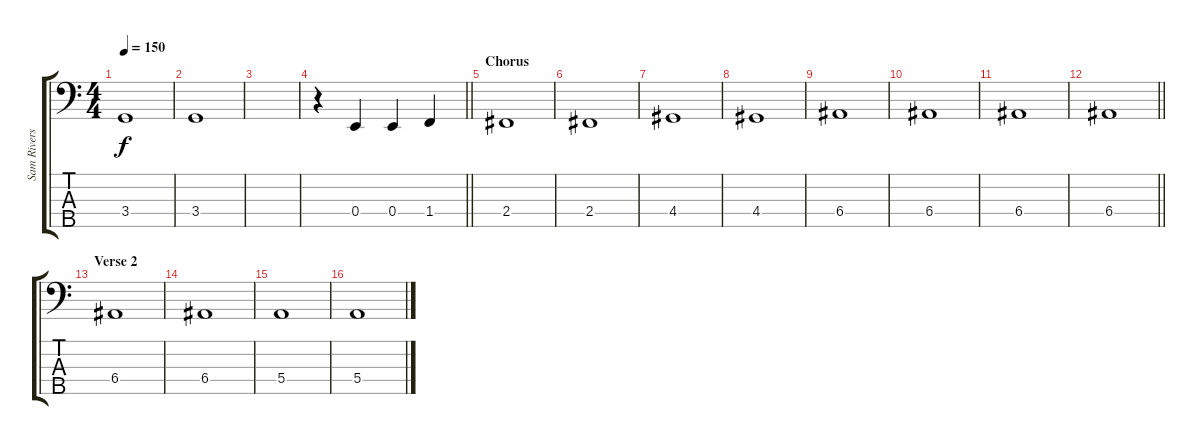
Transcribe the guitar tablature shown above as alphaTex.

\track ("Sam Rivers" "Sam Rivers") {instrument fretlessbass}
\staff {score tabs}
\tuning (G2 D2 A1 E1 B0) {hide}
\ts (4 4)
\tempo 150
\clef f4
\ks c
3.4.1{dy f} |
3.4.1 |
|
\barLineRight lightlight
r.4 0.4.4 0.4.4 1.4.4 |
\section ("" "Chorus")
2.4.1 |
2.4.1 |
4.4.1 |
4.4.1 |
6.4.1 |
6.4.1 |
6.4.1 |
\barLineRight lightlight
6.4.1 |
\section ("" "Verse 2")
6.4.1 |
6.4.1 |
5.4.1 |
5.4.1
